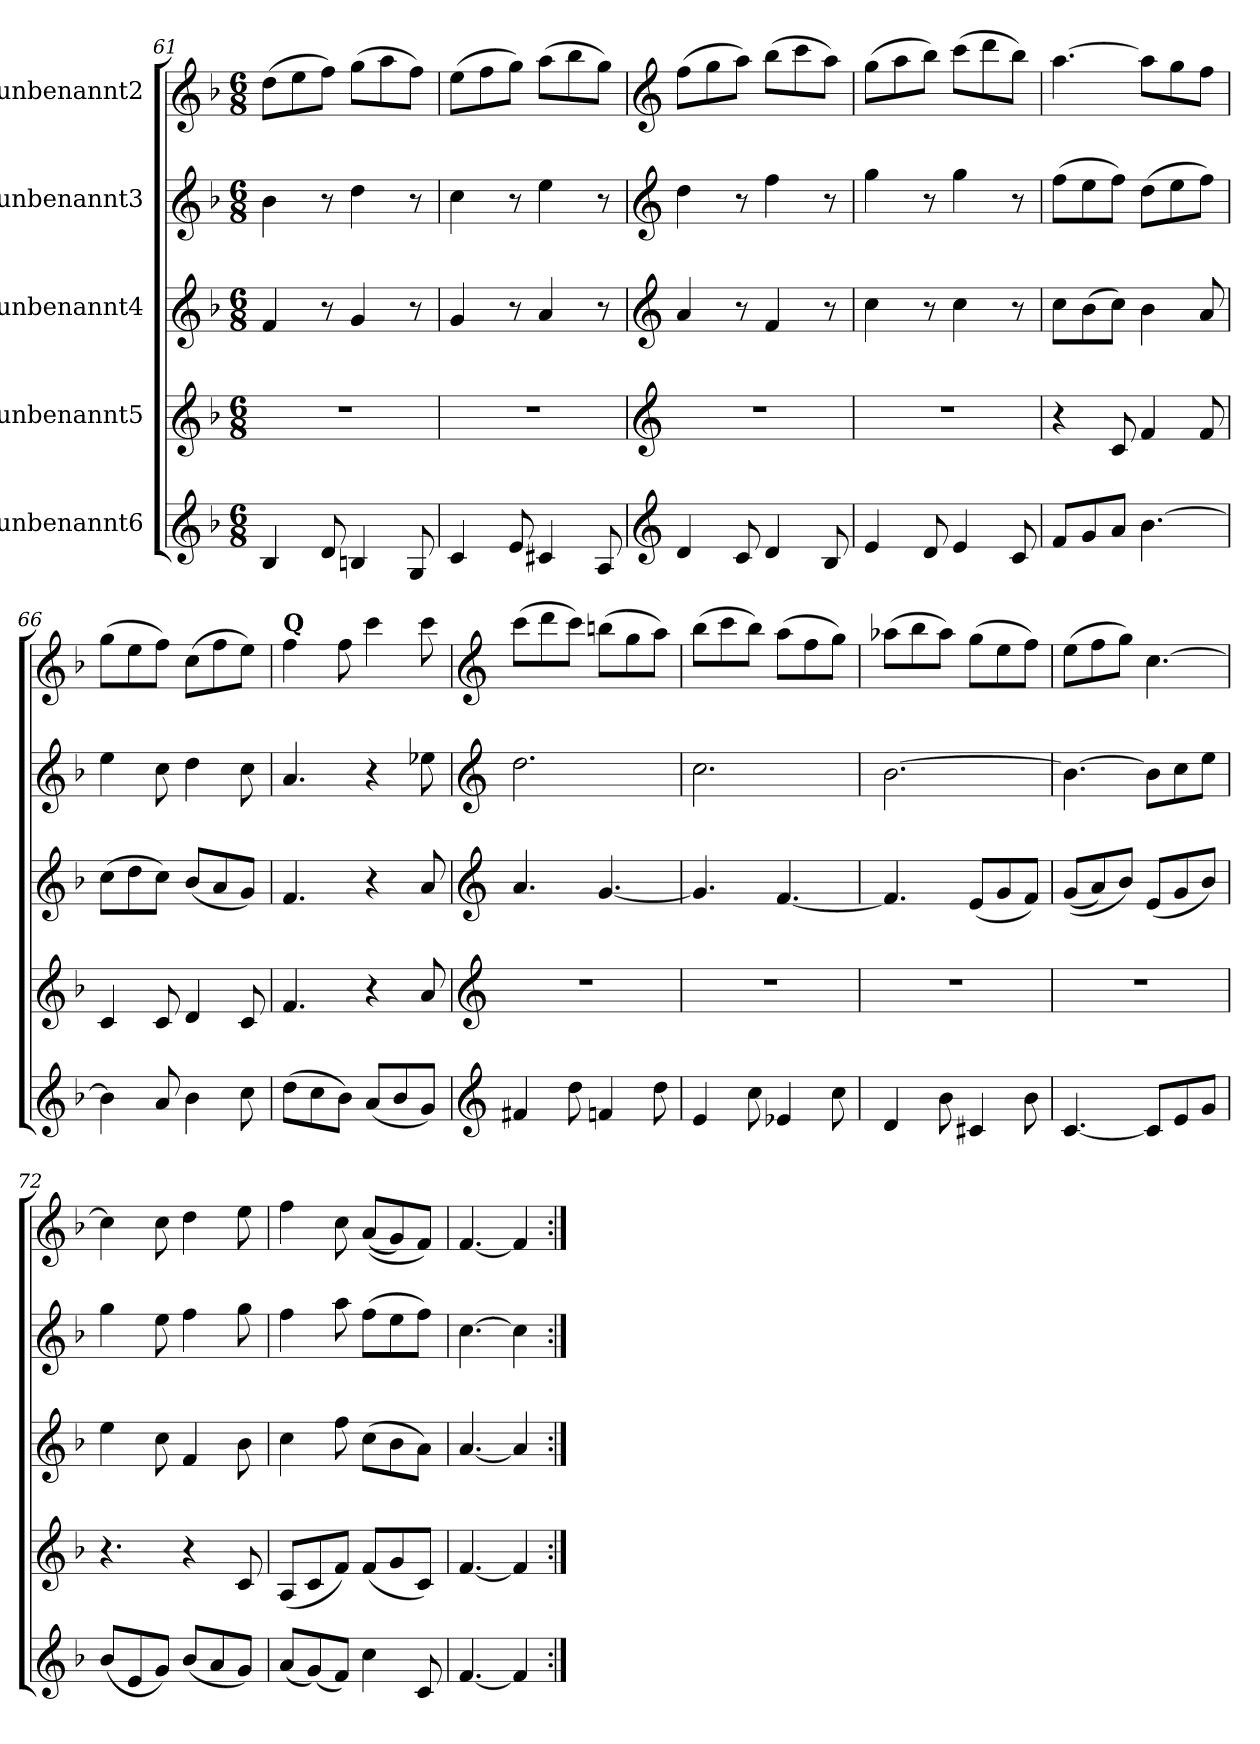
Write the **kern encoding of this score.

**kern	**kern	**kern	**kern	**kern
*part5	*part4	*part3	*part2	*part1
*staff5	*staff4	*staff3	*staff2	*staff1
*I"unbenannt6	*I"unbenannt5	*I"unbenannt4	*I"unbenannt3	*I"unbenannt2
*clefG2	*clefG2	*clefG2	*clefG2	*clefG2
*k[b-]	*k[b-]	*k[b-]	*k[b-]	*k[b-]
*M6/8	*M6/8	*M6/8	*M6/8	*M6/8
=61	=61	=61	=61	=61
4B-/	2.r	4f/	4b-\	(8dd\L
.	.	.	.	8ee\
8d/	.	8r	8r	8ff\J)
4Bn/	.	4g/	4dd\	(8gg\L
.	.	.	.	8aa\
8G/	.	8r	8r	8ff\J)
=62	=62	=62	=62	=62
4c/	2.r	4g/	4cc\	(8ee\L
.	.	.	.	8ff\
8e/	.	8r	8r	8gg\J)
4c#X/	.	4a/	4ee\	(8aa\L
.	.	.	.	8bb-\
8A/	.	8r	8r	8gg\J)
!!LO:LB:g=z
=63	=63	=63	=63	=63
*clefG2	*clefG2	*clefG2	*clefG2	*clefG2
4d/	2.r	4a/	4dd\	(8ff\L
.	.	.	.	8gg\
8c/	.	8r	8r	8aa\J)
4d/	.	4f/	4ff\	(8bb-\L
.	.	.	.	8ccc\
8B-/	.	8r	8r	8aa\J)
=64	=64	=64	=64	=64
4e/	2.r	4cc\	4gg\	(8gg\L
.	.	.	.	8aa\
8d/	.	8r	8r	8bb-\J)
4e/	.	4cc\	4gg\	(8ccc\L
.	.	.	.	8ddd\
8c/	.	8r	8r	8bb-\J)
=65	=65	=65	=65	=65
8f/L	4r	8cc\L	(8ff\L	[4.aa\
8g/	.	(8b-\	8ee\	.
8a/J	8c/	8cc\J)	8ff\J)	.
[4.b-\	4f/	4b-\	(8dd\L	8aa\L]
.	.	.	8ee\	8gg\
.	8f/	8a/	8ff\J)	8ff\J
=66	=66	=66	=66	=66
4b-\]	4c/	(8cc\L	4ee\	(8gg\L
.	.	8dd\	.	8ee\
8a/	8c/	8cc\J)	8cc\	8ff\J)
4b-\	4d/	(8b-/L	4dd\	(8cc\L
.	.	8a/	.	8ff\
8cc\	8c/	8g/J)	8cc\	8ee\J)
=67	=67	=67	=67	=67
!	!	!	!	!LO:TX:a:B:t=Q
(8dd\L	4.f/	4.f/	4.a/	4ff\
8cc\	.	.	.	.
8b-\J)	.	.	.	8ff\
(8a/L	4r	4r	4r	4ccc\
8b-/	.	.	.	.
8g/J)	8a/	8a/	8ee-X\	8ccc\
!!LO:PB:g=z
=68	=68	=68	=68	=68
*clefG2	*clefG2	*clefG2	*clefG2	*clefG2
4f#X/	2.r	4.a/	2.dd\	(8ccc\L
.	.	.	.	8ddd\
8dd\	.	.	.	8ccc\J)
4fn/	.	[4.g/	.	(8bbn\L
.	.	.	.	8gg\
8dd\	.	.	.	8aa\J)
=69	=69	=69	=69	=69
4e/	2.r	4.g/]	2.cc\	(8bb-\L
.	.	.	.	8ccc\
8cc\	.	.	.	8bb-\J)
4e-X/	.	[4.f/	.	(8aa\L
.	.	.	.	8ff\
8cc\	.	.	.	8gg\J)
=70	=70	=70	=70	=70
4d/	2.r	4.f/]	[2.b-\	(8aa-X\L
.	.	.	.	8bb-\
8b-\	.	.	.	8aa-\J)
4c#X/	.	(8e/L	.	(8gg\L
.	.	8g/	.	8ee\
8b-\	.	8f/J)	.	8ff\J)
=71	=71	=71	=71	=71
[4.c/	2.r	((8g/L	4.b-\_	(8ee\L
.	.	8a/)	.	8ff\
.	.	8b-/J)	.	8gg\J)
8c/L]	.	(8e/L	8b-\L]	[4.cc\
8e/	.	8g/	8cc\	.
8g/J	.	8b-/J)	8ee\J	.
=72	=72	=72	=72	=72
(8b-/L	4.r	4ee\	4gg\	4cc\]
8e/	.	.	.	.
8g/J)	.	8cc\	8ee\	8cc\
(8b-/L	4r	4f/	4ff\	4dd\
8a/	.	.	.	.
8g/J)	8c/	8b-\	8gg\	8ee\
=73	=73	=73	=73	=73
(8a/L	(8A/L	4cc\	4ff\	4ff\
(8g/)	8c/	.	.	.
8f/J)	8f/J)	8ff\	8aa\	8cc\
4cc\	(8f/L	(8cc\L	(8ff\L	((8a/L
.	8g/	8b-\	8ee\	8g/)
8c/	8c/J)	8a\J)	8ff\J)	8f/J)
=74	=74	=74	=74	=74
[4.f/	[4.f/	[4.a/	[4.cc\	[4.f/
4f/]	4f/]	4a/]	4cc\]	4f/]
=:|!	=:|!	=:|!	=:|!	=:|!
*-	*-	*-	*-	*-
